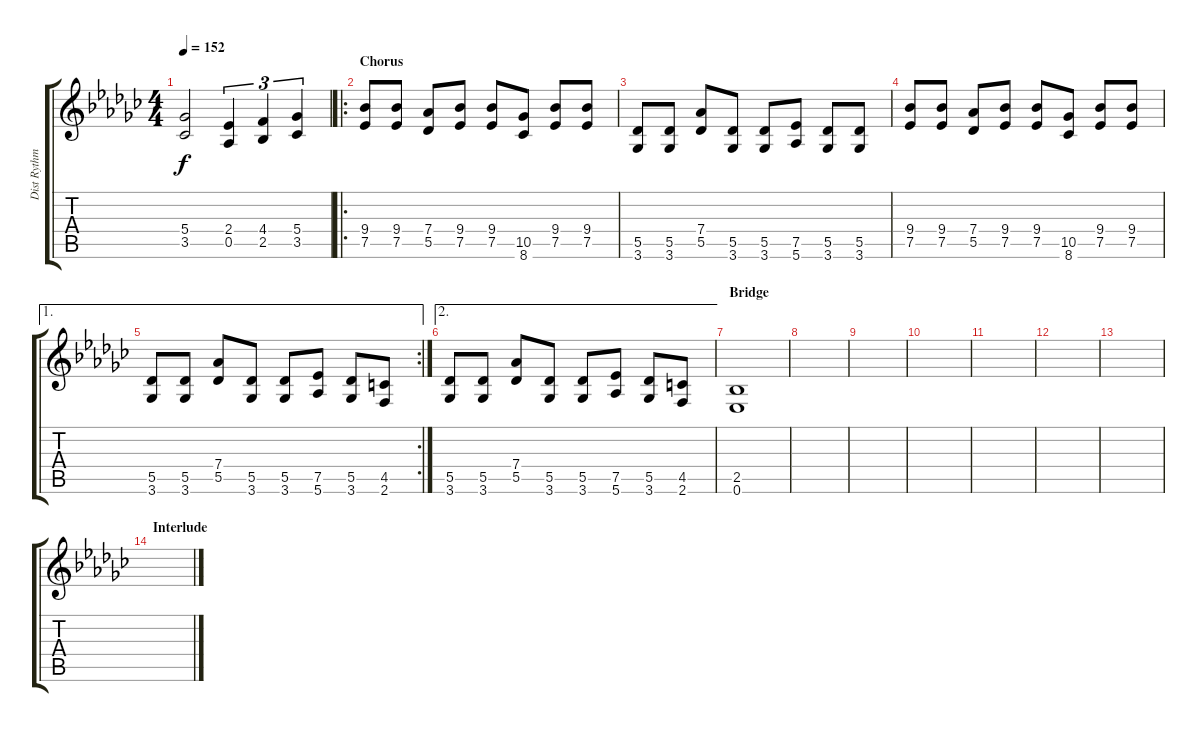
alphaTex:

\track ("Dist Rythm" "Dist Rythm") {instrument distortionguitar}
\staff {score tabs}
\tuning (Eb4 Bb3 Gb3 Db3 Ab2 Eb2) {hide}
\ts (4 4)
\tempo 152
\clef g2
\ks gb
(5.4 3.5).2{dy f} (2.4 0.5).4{tu (3 2)} (4.4 2.5).4{tu (3 2)} (5.4 3.5).4{tu (3 2)} |
\ro
\section ("" "Chorus")
(9.4 7.5).8 (9.4 7.5).8 (7.4 5.5).8 (9.4 7.5).8 (9.4 7.5).8 (10.5 8.6).8 (9.4 7.5).8 (9.4 7.5).8 |
(5.5 3.6).8 (5.5 3.6).8 (7.4 5.5).8 (5.5 3.6).8 (5.5 3.6).8 (7.5 5.6).8 (5.5 3.6).8 (5.5 3.6).8 |
(9.4 7.5).8 (9.4 7.5).8 (7.4 5.5).8 (9.4 7.5).8 (9.4 7.5).8 (10.5 8.6).8 (9.4 7.5).8 (9.4 7.5).8 |
\ae 1
\rc 2
(5.5 3.6).8 (5.5 3.6).8 (7.4 5.5).8 (5.5 3.6).8 (5.5 3.6).8 (7.5 5.6).8 (5.5 3.6).8 (4.5 2.6).8 |
\ae 2
(5.5 3.6).8 (5.5 3.6).8 (7.4 5.5).8 (5.5 3.6).8 (5.5 3.6).8 (7.5 5.6).8 (5.5 3.6).8 (4.5 2.6).8 |
\section ("" "Bridge")
(2.5 0.6).1 |
|
|
|
|
|
|
\section ("" "Interlude")
